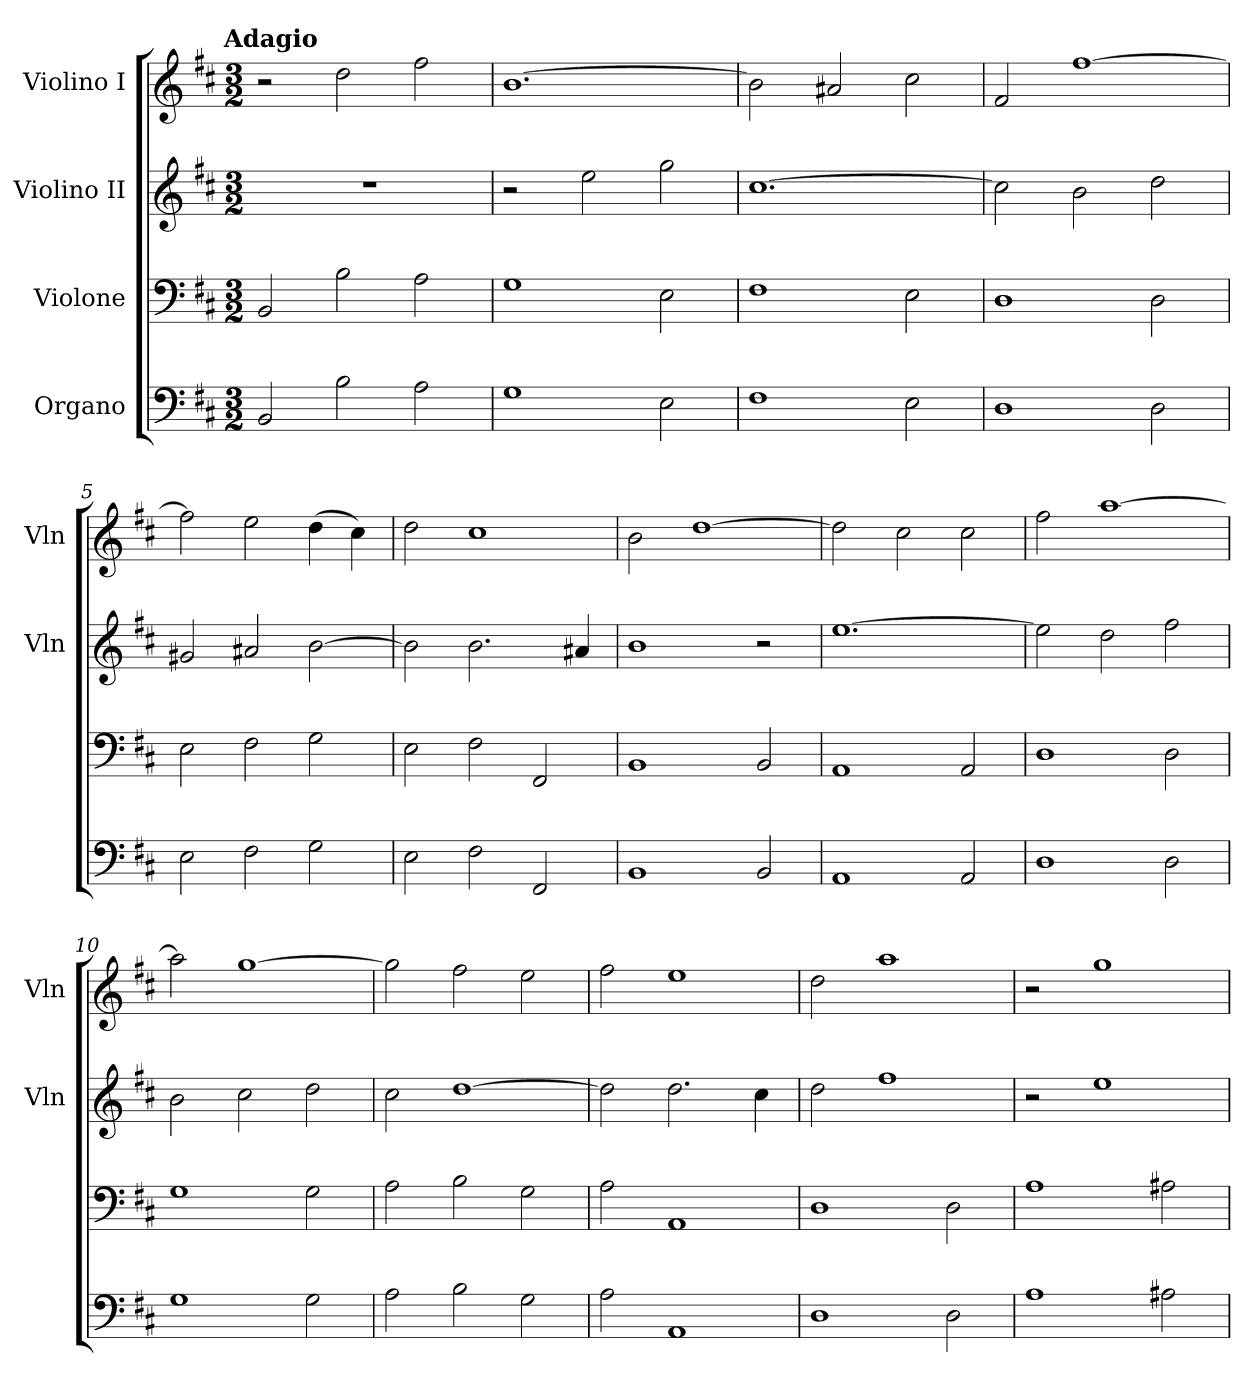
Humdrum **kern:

**kern	**kern	**kern	**kern
*part4	*part3	*part2	*part1
*staff4	*staff3	*staff2	*staff1
*I"Organo	*I"Violone	*I"Violino II	*I"Violino I
*	*	*I'Vln	*I'Vln
*clefF4	*clefF4	*clefG2	*clefG2
*k[f#c#]	*k[f#c#]	*k[f#c#]	*k[f#c#]
*b:	*b:	*b:	*b:
!!LO:TX:omd:t=Adagio
*M3/2	*M3/2	*M3/2	*M3/2
*MM56	*MM56	*MM56	*MM56
=1	=1	=1	=1
2BB	2BB	1.r	2r
2B	2B	.	2dd
2A	2A	.	2ff#
=2	=2	=2	=2
1G	1G	2r	[1.b
.	.	2ee	.
2E	2E	2gg	.
=3	=3	=3	=3
1F#	1F#	[1.cc#	2b]
.	.	.	2a#X
2E	2E	.	2cc#
=4	=4	=4	=4
1D	1D	2cc#]	2f#
.	.	2b	[1ff#
2D	2D	2dd	.
=5	=5	=5	=5
2E	2E	2g#X	2ff#]
2F#	2F#	2a#X	2ee
2G	2G	[2b	(4dd
.	.	.	4cc#)
=6	=6	=6	=6
2E	2E	2b]	2dd
2F#	2F#	2.b	1cc#
2FF#	2FF#	.	.
.	.	4a#X	.
=7	=7	=7	=7
1BB	1BB	1b	2b
.	.	.	[1dd
2BB	2BB	2r	.
=8	=8	=8	=8
1AA	1AA	[1.ee	2dd]
.	.	.	2cc#
2AA	2AA	.	2cc#
=9	=9	=9	=9
1D	1D	2ee]	2ff#
.	.	2dd	[1aa
2D	2D	2ff#	.
=10	=10	=10	=10
1G	1G	2b	2aa]
.	.	2cc#	[1gg
2G	2G	2dd	.
=11	=11	=11	=11
2A	2A	2cc#	2gg]
2B	2B	[1dd	2ff#
2G	2G	.	2ee
=12	=12	=12	=12
2A	2A	2dd]	2ff#
1AA	1AA	2.dd	1ee
.	.	4cc#	.
=13	=13	=13	=13
1D	1D	2dd	2dd
.	.	1ff#	1aa
2D	2D	.	.
=14	=14	=14	=14
1A	1A	2r	2r
.	.	1ee	1gg
2A#X	2A#X	.	.
=	=	=	=
*-	*-	*-	*-
